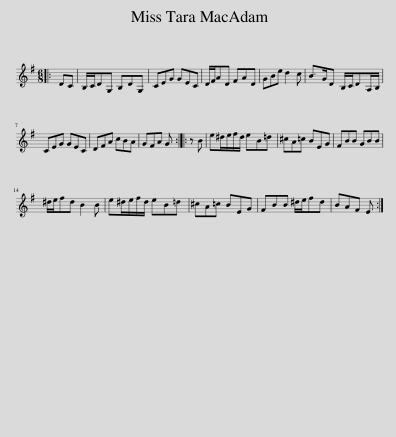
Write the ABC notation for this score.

X:1
L:1/8
M:6/8
I:linebreak $
K:G
V:1 treble
V:1
|: DC | B,/C/DG, B,DG, | CEG GEC | D/F/AD FAD | GBe d2 c | %5
 B>GD B,/C/DA,/B,/ |$ CEG GEC | DFA cBA | GFA G :: z B | %10
 e^d/e/f/d/ eB=d | ^cA=c BEG | FBB GBB |$ ^d/e/fd B2 B | e^d/e/f/d/ eB=d | %15
 ^cA=c BEG | FBB ^d/e/fd | BAF E :| %18
